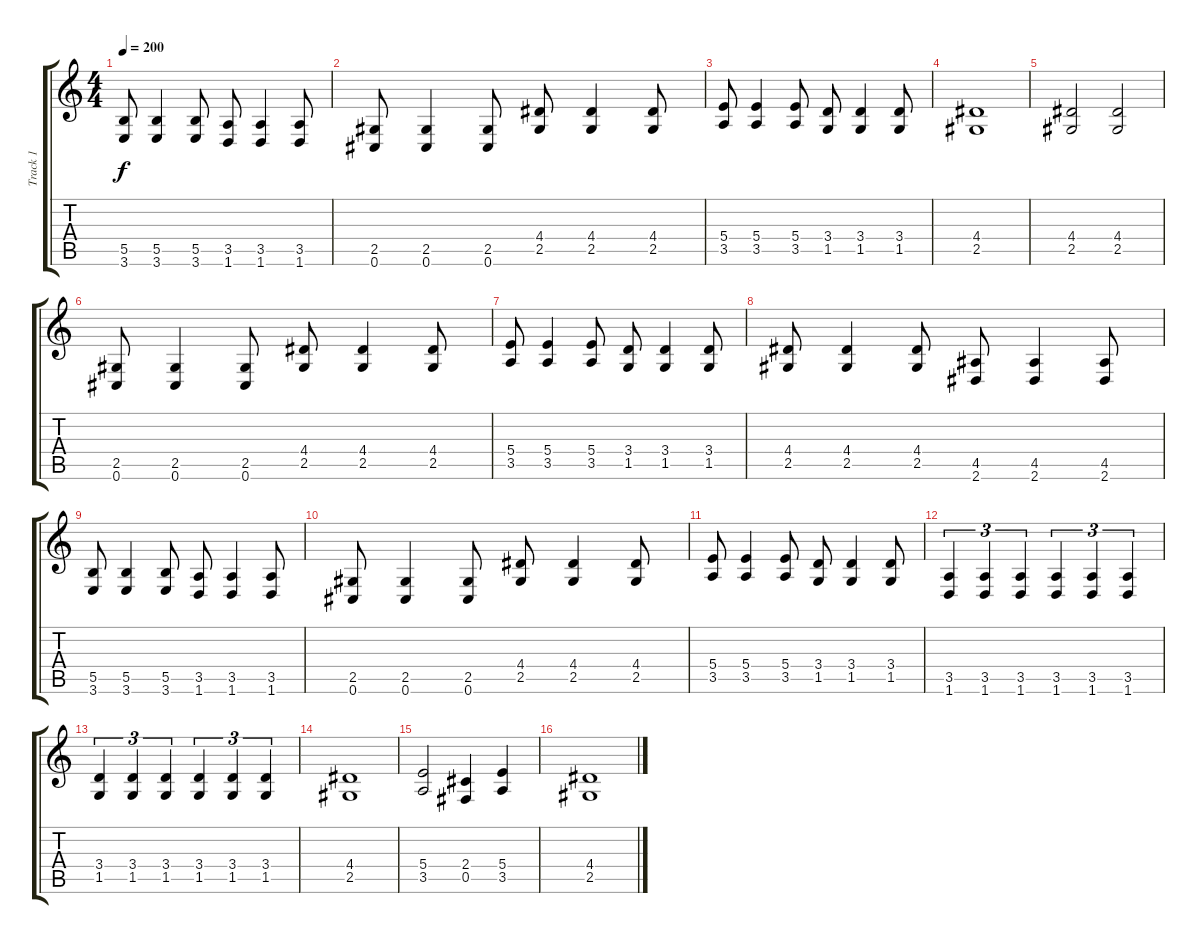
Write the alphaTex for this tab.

\track ("Track 1" "Track 1") {instrument distortionguitar}
\staff {score tabs}
\tuning (Db4 Ab3 E3 B2 Gb2 Db2) {hide}
\ts (4 4)
\tempo 200
\clef g2
\ks c
(5.5 3.6).8{dy f} (5.5 3.6).4 (5.5 3.6).8 (3.5 1.6).8 (3.5 1.6).4 (3.5 1.6).8 |
(2.5 0.6).8 (2.5 0.6).4 (2.5 0.6).8 (4.4 2.5).8 (4.4 2.5).4 (4.4 2.5).8 |
(5.4 3.5).8 (5.4 3.5).4 (5.4 3.5).8 (3.4 1.5).8 (3.4 1.5).4 (3.4 1.5).8 |
(4.4 2.5).1 |
(4.4 2.5).2 (4.4 2.5).2 |
(2.5 0.6).8 (2.5 0.6).4 (2.5 0.6).8 (4.4 2.5).8 (4.4 2.5).4 (4.4 2.5).8 |
(5.4 3.5).8 (5.4 3.5).4 (5.4 3.5).8 (3.4 1.5).8 (3.4 1.5).4 (3.4 1.5).8 |
(4.4 2.5).8 (4.4 2.5).4 (4.4 2.5).8 (4.5 2.6).8 (4.5 2.6).4 (4.5 2.6).8 |
(5.5 3.6).8 (5.5 3.6).4 (5.5 3.6).8 (3.5 1.6).8 (3.5 1.6).4 (3.5 1.6).8 |
(2.5 0.6).8 (2.5 0.6).4 (2.5 0.6).8 (4.4 2.5).8 (4.4 2.5).4 (4.4 2.5).8 |
(5.4 3.5).8 (5.4 3.5).4 (5.4 3.5).8 (3.4 1.5).8 (3.4 1.5).4 (3.4 1.5).8 |
(3.5 1.6).4{tu (3 2)} (3.5 1.6).4{tu (3 2)} (3.5 1.6).4{tu (3 2)} (3.5 1.6).4{tu (3 2)} (3.5 1.6).4{tu (3 2)} (3.5 1.6).4{tu (3 2)} |
(3.4 1.5).4{tu (3 2)} (3.4 1.5).4{tu (3 2)} (3.4 1.5).4{tu (3 2)} (3.4 1.5).4{tu (3 2)} (3.4 1.5).4{tu (3 2)} (3.4 1.5).4{tu (3 2)} |
(4.4 2.5).1 |
(5.4 3.5).2 (2.4 0.5).4 (5.4 3.5).4 |
(4.4 2.5).1
